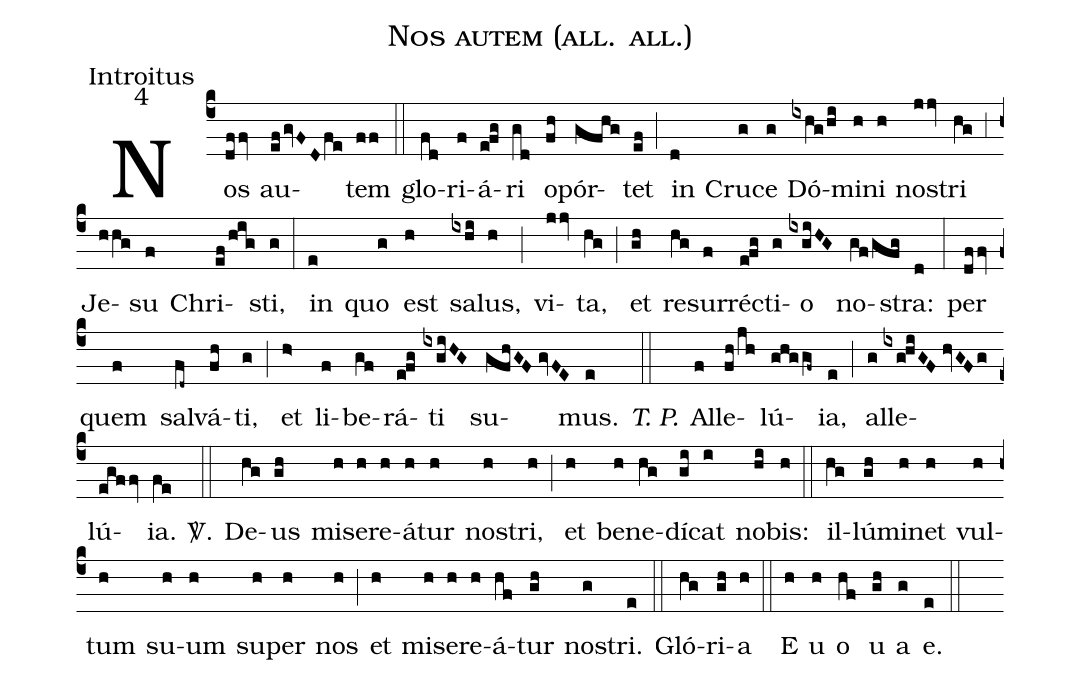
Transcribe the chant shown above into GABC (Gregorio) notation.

name:Nos autem (all. all.);
office-part:Introitus;
mode:4;
%%
(c4) Nos(dffv) au(ef/gvFD/fe)tem(ff) (::) glo(fd)ri(f)á(e!fg)ri(gd) o(fh)pór(gfhg)tet(ef) (;) in(d) Cru(g)ce(g) Dó(ixhg/hi)mi(h)ni(h) no(jjv)stri(hg) (;3) Je(hhg)su(f) Chri(ef/hig)sti,(g) (:) in(e) quo(g) est(h) sa(ixhi)lus,(h) (;) vi(jjv)ta,(hg) (;) et(gh) re(hg)sur(f)ré(e!fg)cti(g)o(ixgiHG) no(gf/gfg)stra:(d) (:) per(dffv) quem(f) sal(fd~)vá(fh)ti,(g) (;) et(h>) li(f)be(gf)rá(e!fg)ti(ixgiHG) su(gfhGF//gvFE)mus.(e) <i>T. P.</i>(::) Al(f)le(fh/jh)lú(ghggf~)ia,(e) (;) al(g)le(ixg!hiGF//hvGFg)lú(egffv)ia.(fe) <sp>V/</sp>.(::) De(hg)us(gh) mi(h)se(h)re(h)á(h)tur(h) no(h)stri,(h) (;) et(h) be(h)ne(hg)dí(gi)cat(i) no(hi)bis:(h) (::) il(hg)lú(gh)mi(h)net(h) vul(h)tum(h) su(h)um(h) su(h)per(h) nos(h) (;) et(h) mi(h)se(h)re(h)á(hf)tur(gh) no(g)stri.(e) (::) Gló(hg)ri(gh)a(h) (::) E(h) u(h) o(hf) u(gh) a(g) e.(e) (::)
